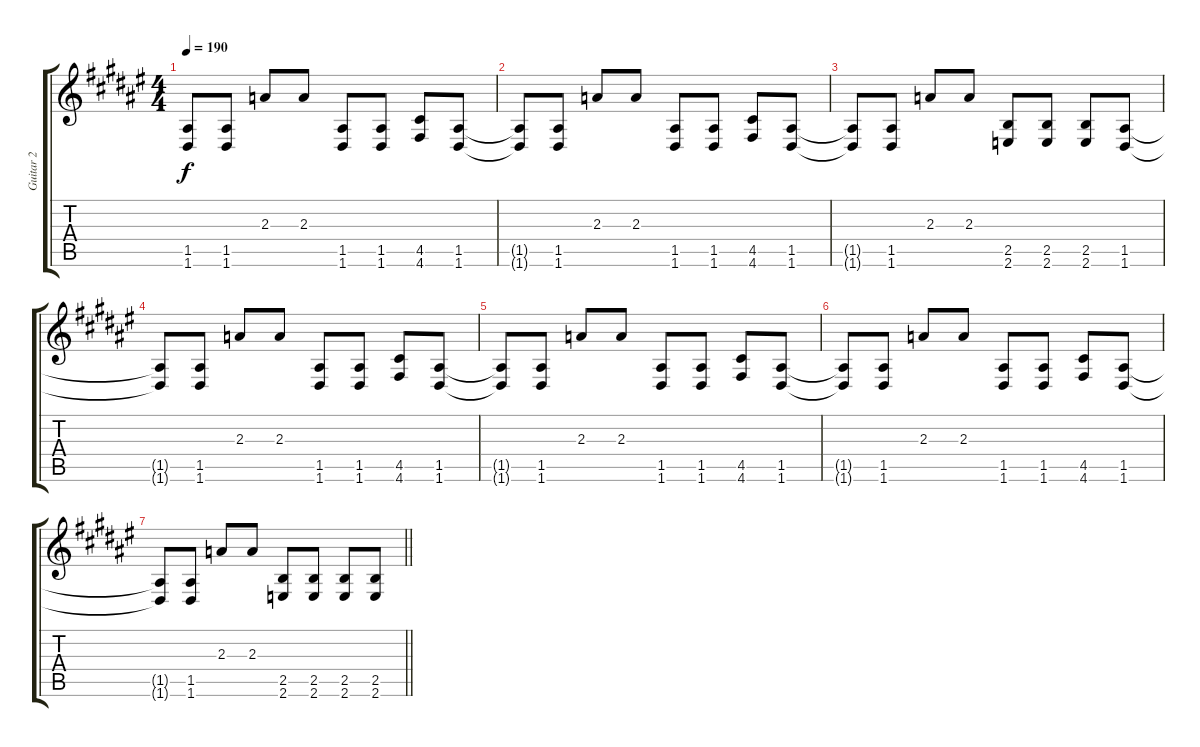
\track ("Guitar 2" "Guitar 2") {instrument overdrivenguitar}
\staff {score tabs}
\tuning (E4 B3 G3 D3 A2 D2) {hide}
\ts (4 4)
\tempo 190
\clef g2
\ks f#
(1.5{t} 1.6{t}).8{dy f} (1.5 1.6).8 2.3.8 2.3.8 (1.5 1.6).8 (1.5 1.6).8 (4.5 4.6).8 (1.5 1.6).8 |
(1.5{t} 1.6{t}).8 (1.5 1.6).8 2.3.8 2.3.8 (1.5 1.6).8 (1.5 1.6).8 (4.5 4.6).8 (1.5 1.6).8 |
(1.5{t} 1.6{t}).8 (1.5 1.6).8 2.3.8 2.3.8 (2.5 2.6).8 (2.5 2.6).8 (2.5 2.6).8 (1.5 1.6).8 |
(1.5{t} 1.6{t}).8 (1.5 1.6).8 2.3.8 2.3.8 (1.5 1.6).8 (1.5 1.6).8 (4.5 4.6).8 (1.5 1.6).8 |
(1.5{t} 1.6{t}).8 (1.5 1.6).8 2.3.8 2.3.8 (1.5 1.6).8 (1.5 1.6).8 (4.5 4.6).8 (1.5 1.6).8 |
(1.5{t} 1.6{t}).8 (1.5 1.6).8 2.3.8 2.3.8 (1.5 1.6).8 (1.5 1.6).8 (4.5 4.6).8 (1.5 1.6).8 |
\barLineRight lightlight
(1.5{t} 1.6{t}).8 (1.5 1.6).8 2.3.8 2.3.8 (2.5 2.6).8 (2.5 2.6).8 (2.5 2.6).8 (2.5 2.6).8
